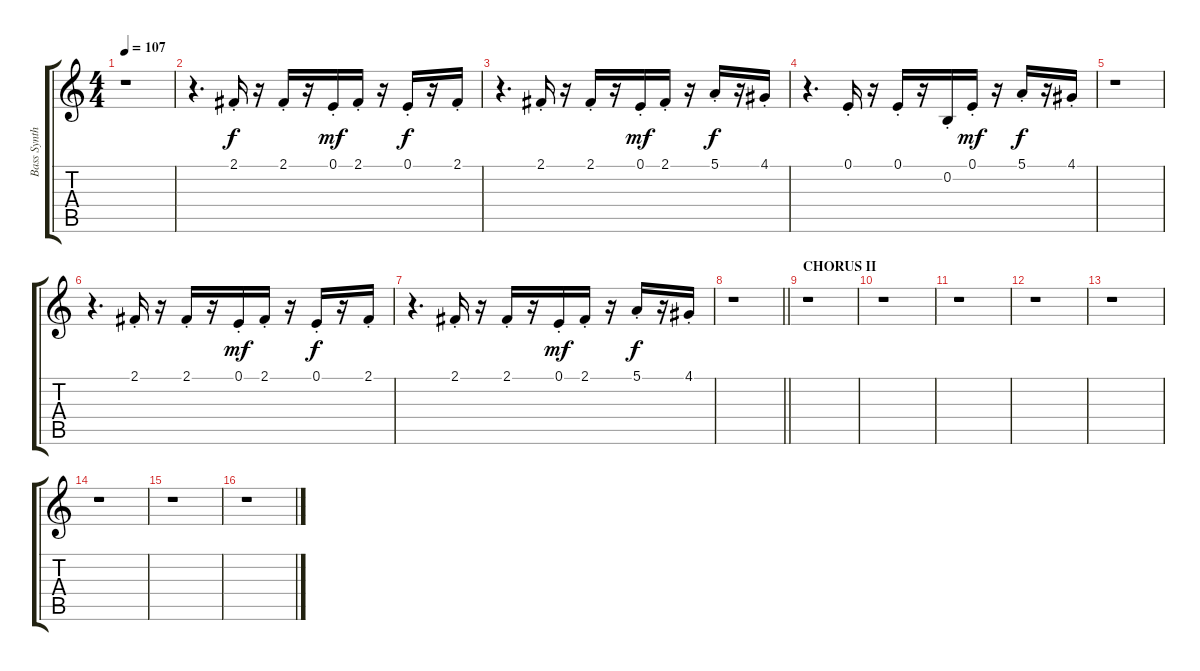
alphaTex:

\track ("Bass Synth L" "Bass Synth") {instrument lead8bassandlead}
\staff {score tabs}
\tuning (E4 B3 G3 D3 A2 E2) {hide}
\ts (4 4)
\tempo 107
\clef g2
\ks c
r.1{dy f} |
r.4{d} 2.1{st}.16 r.16 2.1{st}.16 r.16 0.1{st}.16{dy mf} 2.1{st}.16 r.16 0.1{st}.16{dy f} r.16 2.1{st}.16 |
r.4{d} 2.1{st}.16 r.16 2.1{st}.16 r.16 0.1{st}.16{dy mf} 2.1{st}.16 r.16 5.1{st}.16{dy f} r.16 4.1{st}.16 |
r.4{d} 0.1{st}.16 r.16 0.1{st}.16 r.16 0.2{st}.16 0.1{st}.16{dy mf} r.16 5.1{st}.16{dy f} r.16 4.1{st}.16 |
r.1 |
r.4{d} 2.1{st}.16 r.16 2.1{st}.16 r.16 0.1{st}.16{dy mf} 2.1{st}.16 r.16 0.1{st}.16{dy f} r.16 2.1{st}.16 |
r.4{d} 2.1{st}.16 r.16 2.1{st}.16 r.16 0.1{st}.16{dy mf} 2.1{st}.16 r.16 5.1{st}.16{dy f} r.16 4.1{st}.16 |
\barLineRight lightlight
r.1 |
\section ("" "CHORUS II")
r.1 |
r.1 |
r.1 |
r.1 |
r.1 |
r.1 |
r.1 |
r.1
